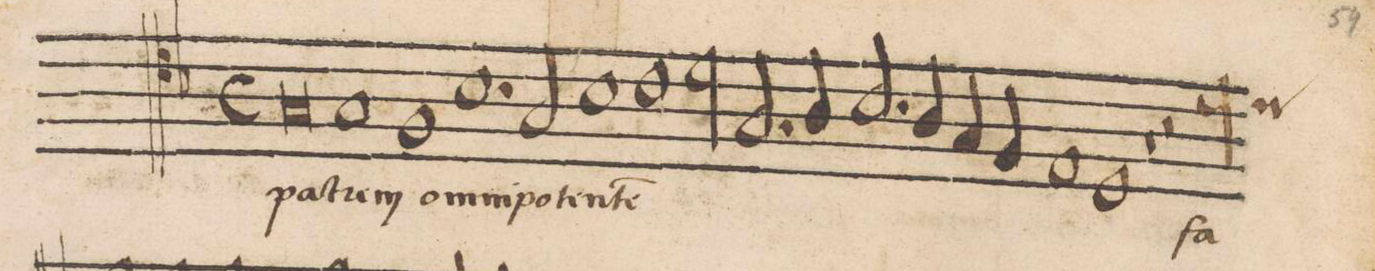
**kern	**text
*I"TENOR	*
*clefC4	*
*k[b-]	*
*met(C|)	*
*M2/1	*
*all\right	*
0G/	pa-
=2-	=2-
1G/	-trem
1F/	om-
=3-	=3-
1.B-\	-ni-
2G/	-po-
=4-	=4-
1B-\	-ten-
1c\	-te(m)
=5-	=5-
*2\right	*
2d\	.
2.G/	.
4A/	.
2.B-/	.
=6-	=6-
4A/	.
4G/	.
4F/	.
1E/	.
=7-	=7-
1D/	.
1r	.
=8-	=8-
2r	.
*custos:d	*
2d\	fa-
*-	*-
